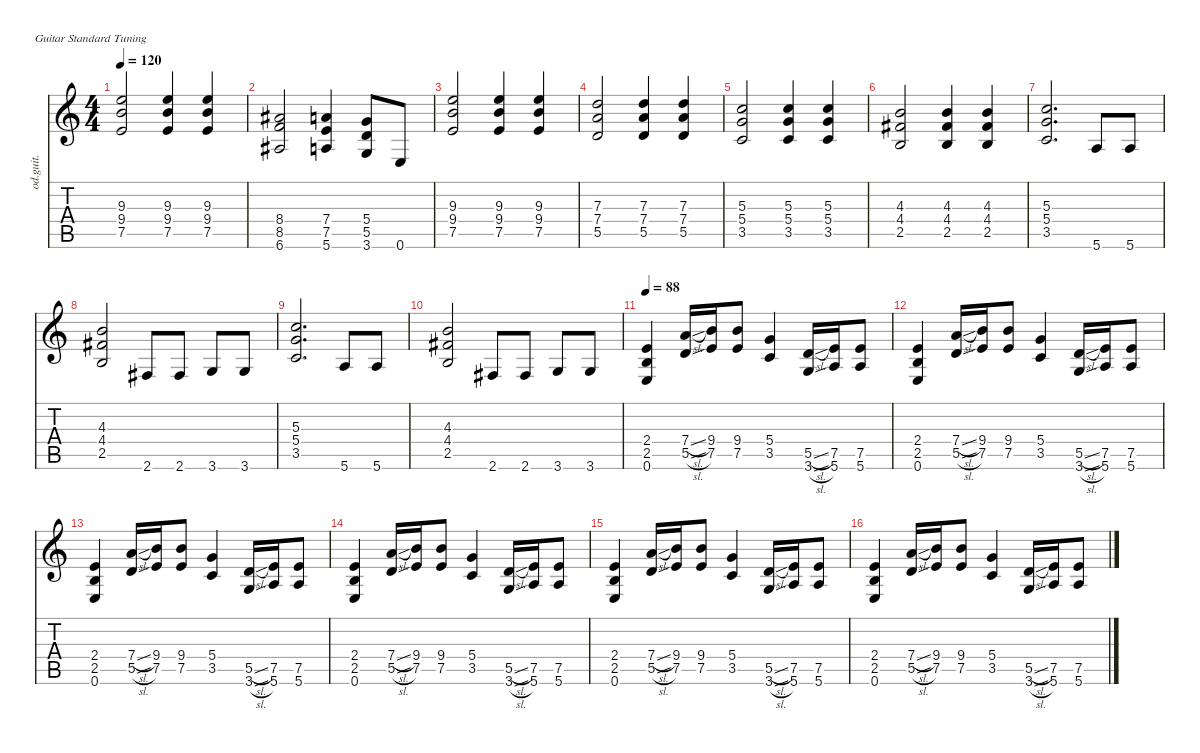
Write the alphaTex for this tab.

\defaultSystemsLayout 4
\hideDynamics
\bracketExtendMode nobrackets
\otherSystemsTrackNameOrientation horizontal
\track ("kithara" "od.guit.") {instrument overdrivenguitar}
\staff {score tabs}
\tuning (E4 B3 G3 D3 A2 E2)
\ts (4 4)
\tempo 120
\clef g2
\ks c
(7.5 9.4 9.3).2{dy mf beam Up} (7.5 9.4 9.3).4{beam Up} (7.5 9.4 9.3).4{beam Up} |
(6.6{acc #} 8.5 8.4{acc #}).2{beam Up} (5.6 7.5 7.4).4{beam Up} (3.6 5.5 5.4).8{beam Up} 0.6.8{beam Up} |
(7.5 9.4 9.3).2{beam Up} (7.5 9.4 9.3).4{beam Up} (7.5 9.4 9.3).4{beam Up} |
(5.5 7.4 7.3).2{beam Up} (5.5 7.4 7.3).4{beam Up} (5.5 7.4 7.3).4{beam Up} |
(3.5 5.4 5.3).2{beam Up} (3.5 5.4 5.3).4{beam Up} (3.5 5.4 5.3).4{beam Up} |
(2.5 4.4{acc #} 4.3).2{beam Up} (2.5 4.4{acc #} 4.3).4{beam Up} (2.5 4.4{acc #} 4.3).4{beam Up} |
(3.5 5.4 5.3).2{d beam Up} 5.6.8{beam Up} 5.6.8{beam Up} |
(2.5 4.4{acc #} 4.3).2{beam Up} 2.6{acc #}.8{beam Up} 2.6{acc #}.8{beam Up} 3.6.8{beam Up} 3.6.8{beam Up} |
(3.5 5.4 5.3).2{d beam Up} 5.6.8{beam Up} 5.6.8{beam Up} |
(2.5 4.4{acc #} 4.3).2{beam Up} 2.6{acc #}.8{beam Up} 2.6{acc #}.8{beam Up} 3.6.8{beam Up} 3.6.8{beam Up} |
\tempo 88
(0.6 2.5 2.4).4{beam Up} (5.5{sl} 7.4{sl}).16{beam Up} (7.5 9.4).16{beam Up} (7.5 9.4).8{beam Up} (3.5 5.4).4{beam Up} (3.6{sl} 5.5{sl}).16{beam Up} (5.6 7.5).16{beam Up} (5.6 7.5).8{beam Up} |
(0.6 2.5 2.4).4{beam Up} (5.5{sl} 7.4{sl}).16{beam Up} (7.5 9.4).16{beam Up} (7.5 9.4).8{beam Up} (3.5 5.4).4{beam Up} (3.6{sl} 5.5{sl}).16{beam Up} (5.6 7.5).16{beam Up} (5.6 7.5).8{beam Up} |
(0.6 2.5 2.4).4{beam Up} (5.5{sl} 7.4{sl}).16{beam Up} (7.5 9.4).16{beam Up} (7.5 9.4).8{beam Up} (3.5 5.4).4{beam Up} (3.6{sl} 5.5{sl}).16{beam Up} (5.6 7.5).16{beam Up} (5.6 7.5).8{beam Up} |
(0.6 2.5 2.4).4{beam Up} (5.5{sl} 7.4{sl}).16{beam Up} (7.5 9.4).16{beam Up} (7.5 9.4).8{beam Up} (3.5 5.4).4{beam Up} (3.6{sl} 5.5{sl}).16{beam Up} (5.6 7.5).16{beam Up} (5.6 7.5).8{beam Up} |
(0.6 2.5 2.4).4{beam Up} (5.5{sl} 7.4{sl}).16{beam Up} (7.5 9.4).16{beam Up} (7.5 9.4).8{beam Up} (3.5 5.4).4{beam Up} (3.6{sl} 5.5{sl}).16{beam Up} (5.6 7.5).16{beam Up} (5.6 7.5).8{beam Up} |
(0.6 2.5 2.4).4{beam Up} (5.5{sl} 7.4{sl}).16{beam Up} (7.5 9.4).16{beam Up} (7.5 9.4).8{beam Up} (3.5 5.4).4{beam Up} (3.6{sl} 5.5{sl}).16{beam Up} (5.6 7.5).16{beam Up} (5.6 7.5).8{beam Up}
